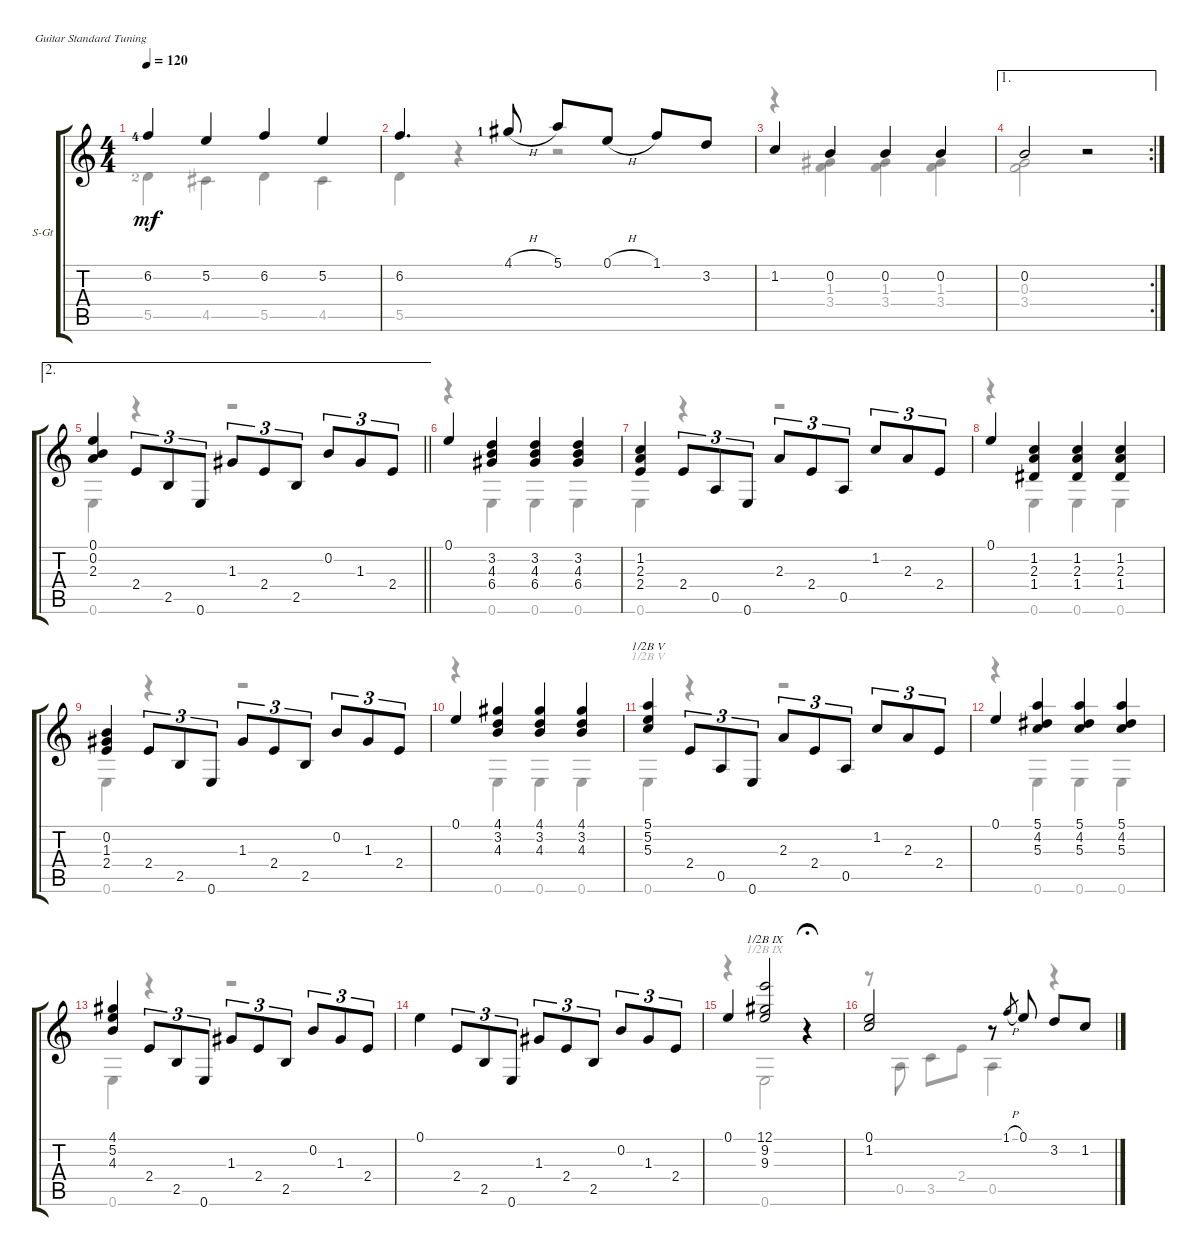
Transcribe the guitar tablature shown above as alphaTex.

\defaultSystemsLayout 4
\bracketExtendMode groupsimilarinstruments
\firstSystemTrackNameOrientation horizontal
\otherSystemsTrackNameOrientation horizontal
\track ("Steel Guitar" "S-Gt") {instrument acousticguitarsteel}
\staff {score tabs}
\tuning (E4 B3 G3 D3 A2 E2)
\voice
\ts (4 4)
\tempo 120
\clef g2
\ks c
6.2{lf 5}.4{dy mf} 5.2.4 6.2.4 5.2.4 |
6.2.4{d} 4.1{h lf 2}.8 5.1.8 0.1{h}.8 1.1.8 3.2.8 |
1.2.4 0.2.4 0.2.4 0.2.4 |
\ae 1
\rc 2
0.2.2 r.2 |
\ae 2
\barLineRight lightlight
(0.1 0.2 2.3).4 2.4.8{tu (3 2)} 2.5.8{tu (3 2)} 0.6.8{tu (3 2)} 1.3.8{tu (3 2)} 2.4.8{tu (3 2)} 2.5.8{tu (3 2)} 0.2.8{tu (3 2)} 1.3.8{tu (3 2)} 2.4.8{tu (3 2)} |
0.1.4 (3.2 4.3 6.4).4 (6.4 4.3 3.2).4 (6.4 4.3 3.2).4 |
(1.2 2.3 2.4).4 2.4.8{tu (3 2)} 0.5.8{tu (3 2)} 0.6.8{tu (3 2)} 2.3.8{tu (3 2)} 2.4.8{tu (3 2)} 0.5.8{tu (3 2)} 1.2.8{tu (3 2)} 2.3.8{tu (3 2)} 2.4.8{tu (3 2)} |
0.1.4 (1.2 2.3 1.4).4 (1.4 2.3 1.2).4 (1.2 2.3 1.4).4 |
(0.2 1.3 2.4).4 2.4.8{tu (3 2)} 2.5.8{tu (3 2)} 0.6.8{tu (3 2)} 1.3.8{tu (3 2)} 2.4.8{tu (3 2)} 2.5.8{tu (3 2)} 0.2.8{tu (3 2)} 1.3.8{tu (3 2)} 2.4.8{tu (3 2)} |
0.1.4 (4.1 3.2 4.3).4 (4.3 3.2 4.1).4 (4.1 3.2 4.3).4 |
(5.3 5.2 5.1).4{barre (5 half)} 2.4.8{tu (3 2)} 0.5.8{tu (3 2)} 0.6.8{tu (3 2)} 2.3.8{tu (3 2)} 2.4.8{tu (3 2)} 0.5.8{tu (3 2)} 1.2.8{tu (3 2)} 2.3.8{tu (3 2)} 2.4.8{tu (3 2)} |
0.1.4 (5.1 4.2 5.3).4 (5.3 4.2 5.1).4 (5.1 4.2 5.3).4 |
(4.1 5.2 4.3).4 2.4.8{tu (3 2)} 2.5.8{tu (3 2)} 0.6.8{tu (3 2)} 1.3.8{tu (3 2)} 2.4.8{tu (3 2)} 2.5.8{tu (3 2)} 0.2.8{tu (3 2)} 1.3.8{tu (3 2)} 2.4.8{tu (3 2)} |
0.1.4 2.4.8{tu (3 2)} 2.5.8{tu (3 2)} 0.6.8{tu (3 2)} 1.3.8{tu (3 2)} 2.4.8{tu (3 2)} 2.5.8{tu (3 2)} 0.2.8{tu (3 2)} 1.3.8{tu (3 2)} 2.4.8{tu (3 2)} |
0.1.4 (12.1 9.2 9.3).2{barre (9 half)} r.4{fermata (medium 0.5)} |
(0.1 1.2).2 r.8 1.1{h}.8{gr} 0.1.8 3.2.8 1.2.8
\voice
\clef g2
\ottava regular
\simile none
\ks c
5.5{lf 3}.4{dy mf} 4.5.4 5.5.4 4.5.4 |
5.5.4 r.4 r.2 |
r.4 (1.3 3.4).4 (3.4 1.3).4 (3.4 1.3).4 |
(3.4 0.3).2 r.2 |
\barLineRight lightlight
0.6.4 r.4 r.2 |
r.4 0.6.4 0.6.4 0.6.4 |
0.6.4 r.4 r.2 |
r.4 0.6.4 0.6.4 0.6.4 |
0.6.4 r.4 r.2 |
r.4 0.6.4 0.6.4 0.6.4 |
0.6.4{barre (5 half)} r.4 r.2 |
r.4 0.6.4 0.6.4 0.6.4 |
0.6.4 r.4 r.2 |
|
r.4 0.6.2{barre (9 half)} r.4{fermata (medium 0.5)} |
r.8 0.5.8 3.5.8 2.4.8 0.5.4 r.4
